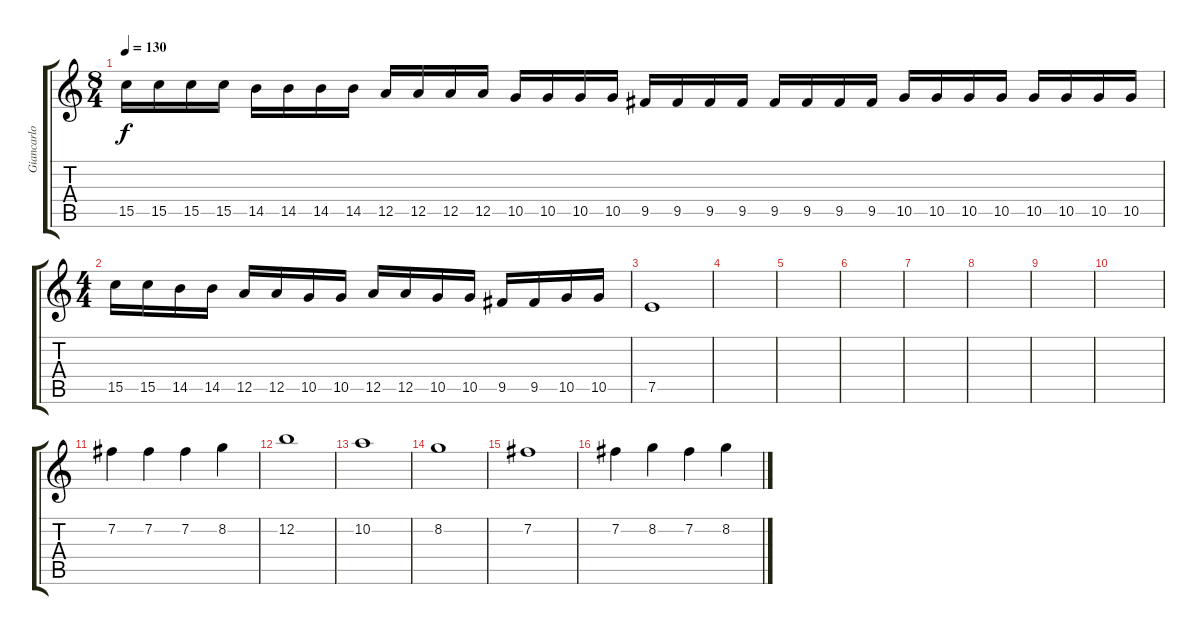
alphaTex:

\track ("Giancarlo" "Giancarlo") {instrument distortionguitar}
\staff {score tabs}
\tuning (E4 B3 G3 D3 A2 E2) {hide}
\ts (8 4)
\tempo 130
\clef g2
\ks c
15.5.16{dy f} 15.5.16 15.5.16 15.5.16 14.5.16 14.5.16 14.5.16 14.5.16 12.5.16 12.5.16 12.5.16 12.5.16 10.5.16 10.5.16 10.5.16 10.5.16 9.5.16 9.5.16 9.5.16 9.5.16 9.5.16 9.5.16 9.5.16 9.5.16 10.5.16 10.5.16 10.5.16 10.5.16 10.5.16 10.5.16 10.5.16 10.5.16 |
\ts (4 4)
15.5.16 15.5.16 14.5.16 14.5.16 12.5.16 12.5.16 10.5.16 10.5.16 12.5.16 12.5.16 10.5.16 10.5.16 9.5.16 9.5.16 10.5.16 10.5.16 |
7.5.1 |
|
|
|
|
|
|
|
7.2.4 7.2.4 7.2.4 8.2.4 |
12.2.1 |
10.2.1 |
8.2.1 |
7.2.1 |
7.2.4 8.2.4 7.2.4 8.2.4
